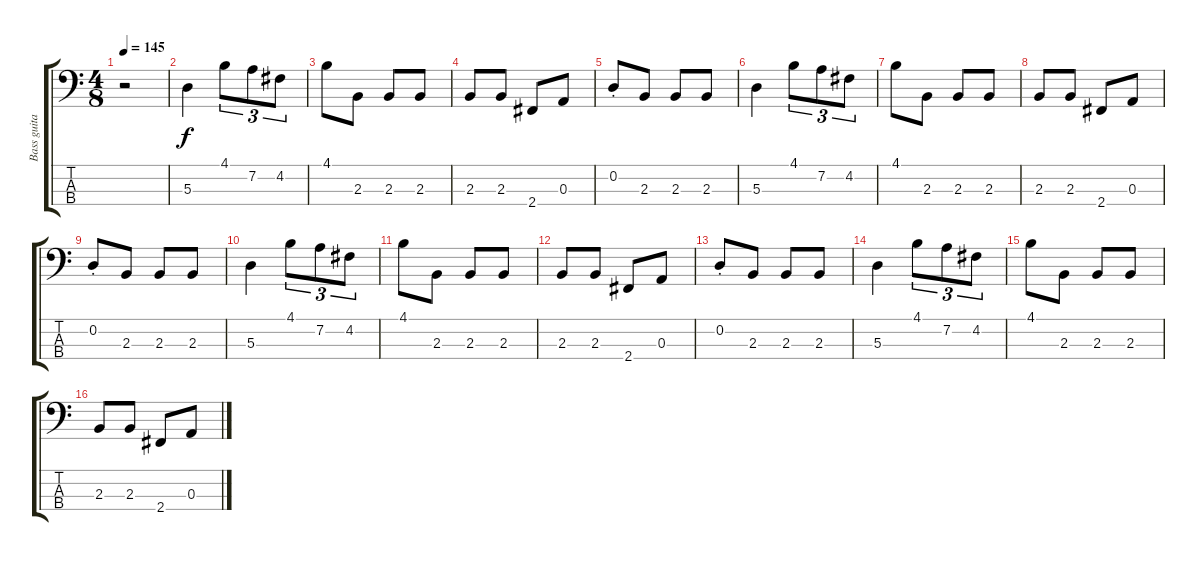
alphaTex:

\track ("Bass guitar" "Bass guita") {instrument electricbassfinger}
\staff {score tabs}
\tuning (G2 D2 A1 E1) {hide}
\ts (4 8)
\tempo 145
\clef f4
\ks c
r.2{dy f} |
5.3.4 4.1.8{tu (3 2)} 7.2.8{tu (3 2)} 4.2.8{tu (3 2)} |
4.1.8 2.3.8 2.3.8 2.3.8 |
2.3.8 2.3.8 2.4.8 0.3.8 |
0.2{st}.8 2.3.8 2.3.8 2.3.8 |
5.3.4 4.1.8{tu (3 2)} 7.2.8{tu (3 2)} 4.2.8{tu (3 2)} |
4.1.8 2.3.8 2.3.8 2.3.8 |
2.3.8 2.3.8 2.4.8 0.3.8 |
0.2{st}.8 2.3.8 2.3.8 2.3.8 |
5.3.4 4.1.8{tu (3 2)} 7.2.8{tu (3 2)} 4.2.8{tu (3 2)} |
4.1.8 2.3.8 2.3.8 2.3.8 |
2.3.8 2.3.8 2.4.8 0.3.8 |
0.2{st}.8 2.3.8 2.3.8 2.3.8 |
5.3.4 4.1.8{tu (3 2)} 7.2.8{tu (3 2)} 4.2.8{tu (3 2)} |
4.1.8 2.3.8 2.3.8 2.3.8 |
2.3.8 2.3.8 2.4.8 0.3.8
